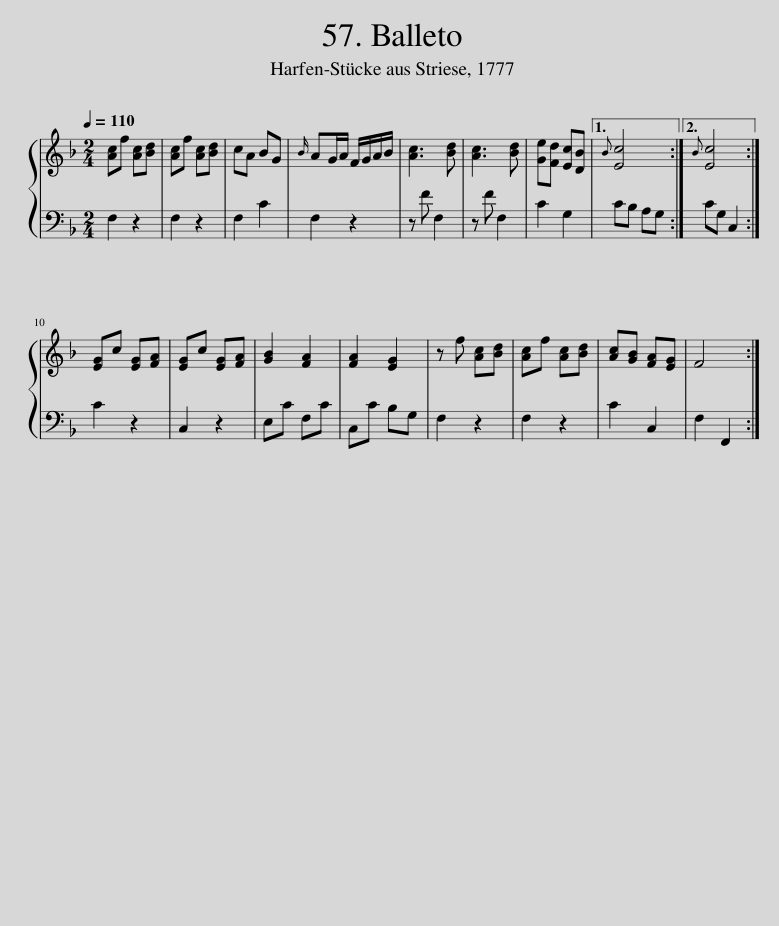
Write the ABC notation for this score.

X:1
%%score { 1 | 2 }
L:1/8
Q:1/4=110
M:2/4
I:linebreak $
K:F
V:1 treble
V:2 bass
V:1
 [Ac]f [Ac][Bd] | [Ac]f [Ac][Bd] | cA BG |{B} AG/A/ F/G/A/B/ | [Ac]3 [Bd] | %5
 [Ac]3 [Bd] | [Ge][Fd] [Ec][DB] |1{B} [Ec]4 :|2{B} [Ec]4 :|$ [EG]c [EG][FA] | %10
 [EG]c [EG][FA] | [GB]2 [FA]2 | [FA]2 [EG]2 | z f [Ac][Bd] | [Ac]f [Ac][Bd] | %15
 [Ac][GB] [FA][EG] | F4 :| %17
V:2
 F,2 z2 | F,2 z2 | F,2 C2 | F,2 z2 | z F F,2 | %5
 z F F,2 | C2 G,2 |1 CB, A,G, :|2 CG, C,2 :|$ C2 z2 | %10
 C,2 z2 | E,C F,C | C,C B,G, | F,2 z2 | F,2 z2 | %15
 C2 C,2 | F,2 F,,2 :| %17
